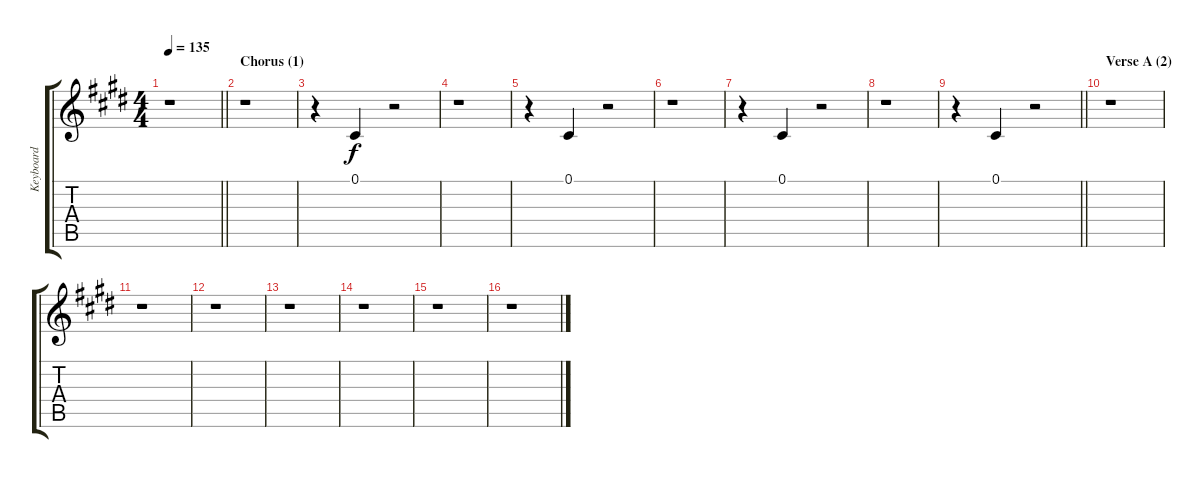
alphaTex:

\track ("Keyboard" "Keyboard") {instrument synthvoice}
\staff {score tabs}
\tuning (Db4 Ab3 E3 B2 Gb2 Db2) {hide}
\ts (4 4)
\tempo 135
\clef g2
\barLineRight lightlight
\ks c#minor
r.1{dy f} |
\section ("" "Chorus (1)")
r.1 |
r.4 0.1.4 r.2 |
r.1 |
r.4 0.1.4 r.2 |
r.1 |
r.4 0.1.4 r.2 |
r.1 |
\barLineRight lightlight
r.4 0.1.4 r.2 |
\section ("" "Verse A (2)")
r.1 |
r.1 |
r.1 |
r.1 |
r.1 |
r.1 |
r.1
